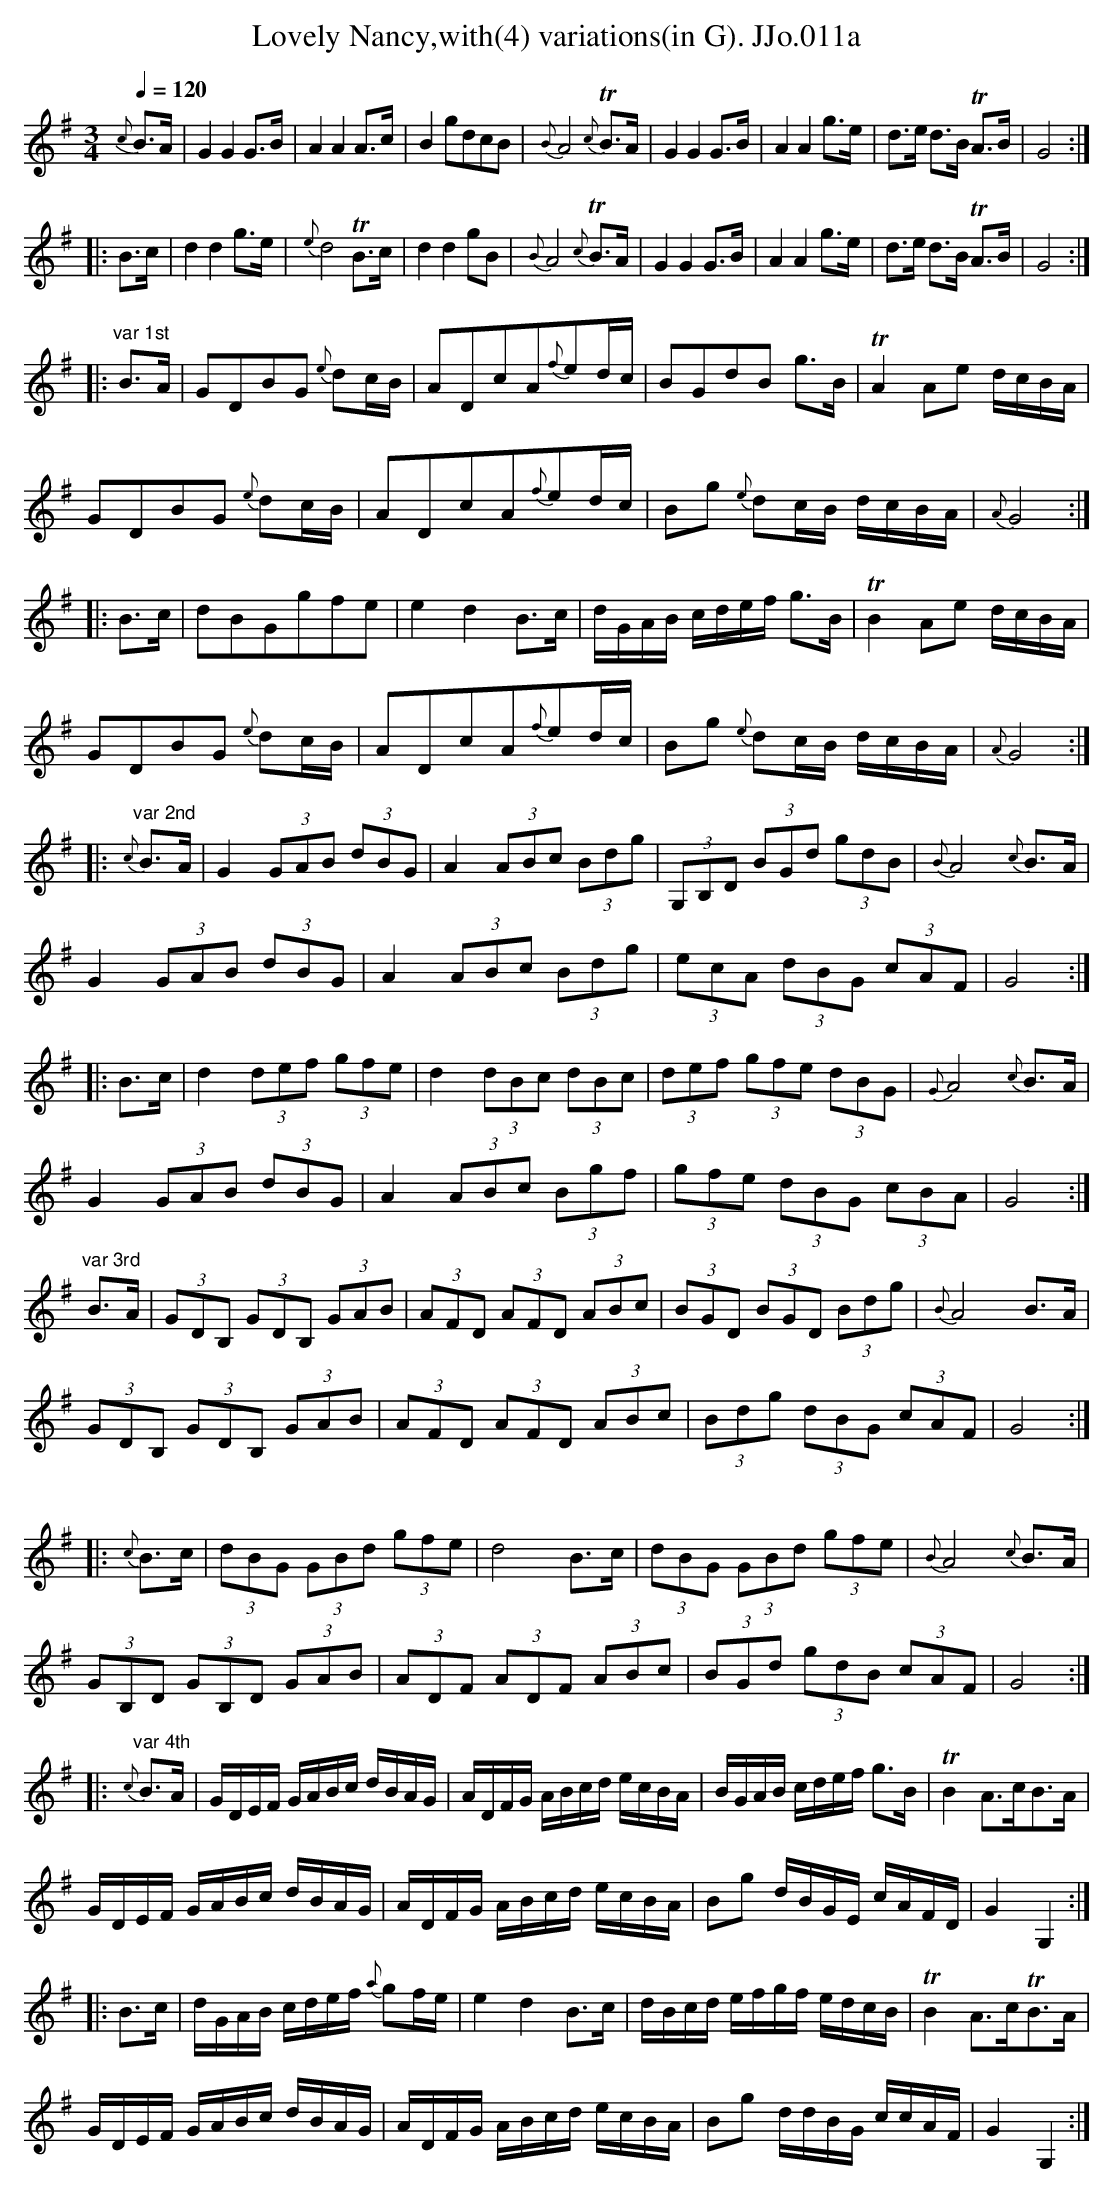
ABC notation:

X:1
T:Lovely Nancy,with(4) variations(in G). JJo.011a
M:3/4
L:1/8
Q:1/4=120
K:G % transposed from D
{c}B>A|G2G2G>B|A2A2A>c|B2gdcB|{B}A4{c}TB>A|G2G2G>B|A2A2g>e|d>e d>B TA>B|G4:|
|:B>c|d2d2g>e|{e}d4TB>c|d2d2gB|{B}A4{c}TB>A|G2G2G>B|A2A2g>e|d>e d>B TA>B|G4:|
|:"var 1st"B>A|GDBG {e}dc/B/|ADcA{f}ed/c/|BGdB g>B|TA2Ae d/c/B/A/|
GDBG {e}dc/B/|ADcA{f}ed/c/|Bg {e}dc/B/ d/c/B/A/|{A}G4:|
|:B>c|dBGgfe|e2d2B>c|d/G/A/B/ c/d/e/f/ g>B|TB2Ae d/c/B/A/|
GDBG {e}dc/B/|ADcA{f}ed/c/|Bg {e}dc/B/ d/c/B/A/|{A}G4:|
|:"var 2nd"{c}B>A|G2(3GAB (3dBG|A2(3ABc (3Bdg|(3G,B,D (3BGd (3gdB|{B}A4 {c}B>A|
G2(3GAB (3dBG|A2(3ABc (3Bdg|(3ecA (3dBG (3cAF|G4:|
|:B>c|d2 (3def (3gfe|d2 (3dBc (3dBc|(3def (3gfe (3dBG|{G}A4 {c}B>A|
G2(3GAB (3dBG|A2(3ABc (3Bgf|(3gfe (3dBG (3cBA|G4:|
"var 3rd"B>A|(3GDB, (3GDB, (3GAB|(3AFD (3AFD (3ABc|(3BGD (3BGD (3Bdg|{B}A4B>A|
(3GDB, (3GDB, (3GAB|(3AFD (3AFD (3ABc|(3Bdg (3dBG (3cAF|G4:|
|:{c}B>c|(3dBG (3GBd (3gfe|d4B>c|(3dBG (3GBd (3gfe|{B}A4{c}B>A|
(3GB,D (3GB,D (3GAB|(3ADF (3ADF (3ABc|(3BGd (3gdB (3cAF|G4:|
|:"var 4th"{c}B>A|G/D/E/F/ G/A/B/c/ d/B/A/G/|A/D/F/G/ A/B/c/d/ e/c/B/A/|B/G/A/B/ c/d/e/f/ g>B|TB2A>cB>A|
G/D/E/F/ G/A/B/c/ d/B/A/G/|A/D/F/G/ A/B/c/d/ e/c/B/A/|Bg d/B/G/E/ c/A/F/D/|G2G,2:|
|:B>c|d/G/A/B/ c/d/e/f/ {a}gf/e/|e2d2B>c|d/B/c/d/ e/f/g/f/ e/d/c/B/|TB2 A>cTB>A|
G/D/E/F/ G/A/B/c/ d/B/A/G/|A/D/F/G/ A/B/c/d/ e/c/B/A/|Bg d/d/B/G/ c/c/A/F/|G2G,2:|
